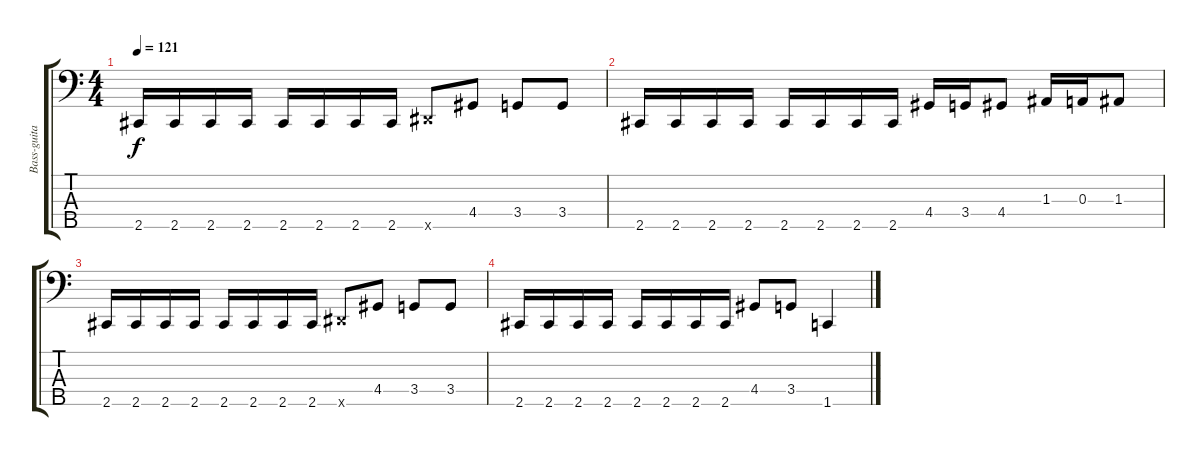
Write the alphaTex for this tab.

\track ("Bass-guitar - Vortex" "Bass-guita") {instrument electricbassfinger}
\staff {score tabs}
\tuning (G2 D2 A1 E1 B0) {hide}
\ts (4 4)
\tempo 121
\clef f4
\ks c
2.5.16{dy f} 2.5.16 2.5.16 2.5.16 2.5.16 2.5.16 2.5.16 2.5.16 4.5{x}.8 4.4.8 3.4.8 3.4.8 |
2.5.16 2.5.16 2.5.16 2.5.16 2.5.16 2.5.16 2.5.16 2.5.16 4.4.16 3.4.16 4.4.8 1.3.16 0.3.16 1.3.8 |
2.5.16 2.5.16 2.5.16 2.5.16 2.5.16 2.5.16 2.5.16 2.5.16 4.5{x}.8 4.4.8 3.4.8 3.4.8 |
2.5.16 2.5.16 2.5.16 2.5.16 2.5.16 2.5.16 2.5.16 2.5.16 4.4.8 3.4.8 1.5.4
